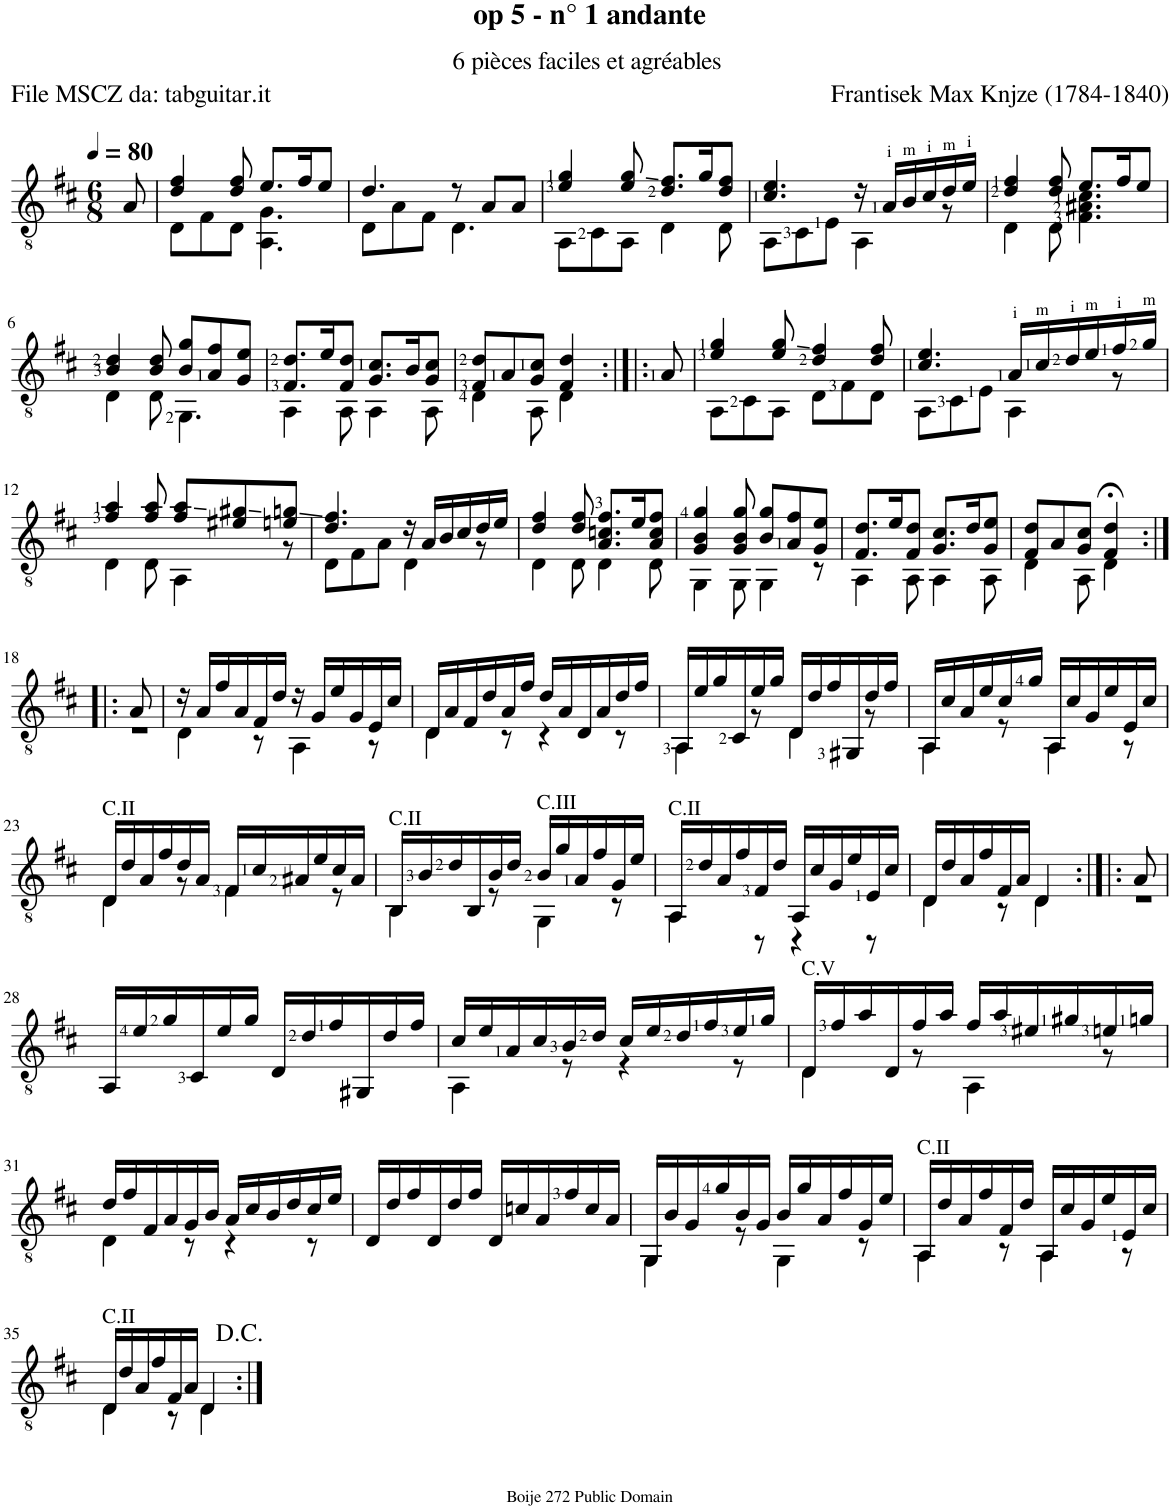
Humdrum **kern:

**kern
*part1
*staff1
*I"Guitar
*I'Guit.
*clefGv2
*k[f#c#]
*M6/8
*MM80
=
8A/
=1
*^
4d/ 4f#/	8D\L
.	8F#\
8d/ 8f#/	8D\J
8.e/L	4.AA\ 4.G\
16f#/K	.
8e/J	.
=2	=2
4.d/	8D\L
.	8A\
.	8F#\J
8r	4.D\
8A/L	.
8A/J	.
=3	=3
4e/ 4g/	8AA\L
.	8C#\
8e/ 8g/	8AA\J
8.d/ 8.f#/L	4D\
16g/K	.
8d/ 8f#/J	8D\
=4	=4
4.c#/ 4.e/	8AA\L
.	8C#\
.	8E\J
16r	4AA\
16A/LL	.
16B/	.
16c#/	.
16d/	8r
16e/JJ	.
=5	=5
4d/ 4f#/	4D\
8d/ 8f#/	8D\
8.e/L	4.F#\ 4.A#X\ 4.c#\
16f#/K	.
8e/J	.
!!LO:LB:g=z	!!
=6	=6
4B/ 4d/	4D\
8B/ 8d/	8D\
8B/ 8g/L	4.GG\
8A/ 8f#/	.
8G/ 8e/J	.
=7	=7
8.F#/ 8.d/L	4AA\
16e/K	.
8F#/ 8d/J	8AA\
8.G/ 8.c#/L	4AA\
16B/K	.
8G/ 8c#/J	8AA\
=8	=8
8F#/ 8d/L	4D\
8A/	.
8G/ 8c#/J	8AA\
4F#/ 4d/	4D\
*v	*v
=9:|!|:
8A/
=10
*^
4e/ 4g/	8AA\L
.	8C#\
8e/ 8g/	8AA\J
4d/ 4f#/	8D\L
.	8F#\
8d/ 8f#/	8D\J
=11	=11
4.c#/ 4.e/	8AA\L
.	8C#\
.	8E\J
16A/LL	4AA\
16c#/	.
16d/	.
16e/	.
16f#/	8r
16g/JJ	.
!!LO:LB:g=z	!!
=12	=12
4f#/ 4a/	4D\
8f#/ 8a/	8D\
8f#/ 8a/L	4AA\
8e#X/ 8g#X/	.
8en/ 8gn/J	8r
=13	=13
4.d/ 4.f#/	8D\L
.	8F#\
.	8A\J
16r	4D\
16A/LL	.
16B/	.
16c#/	.
16d/	8r
16e/JJ	.
=14	=14
4d/ 4f#/	4D\
8d/ 8f#/	8D\
8.A/ 8.cn/ 8.f#/L	4D\
16e/K	.
8A/ 8c/ 8f#/J	8D\
=15	=15
4G/ 4B/ 4g/	4GG\
8G/ 8B/ 8g/	8GG\
8B/ 8g/L	4GG\
8A/ 8f#/	.
8G/ 8e/J	8r
=16	=16
8.F#/ 8.d/L	4AA\
16e/K	.
8F#/ 8d/J	8AA\
8.G/ 8.c#/L	4AA\
16d/K	.
8G/ 8e/J	8AA\
=17	=17
8F#/ 8d/L	4D\
8A/	.
8G/ 8c#/J	8AA\
4F#/;< 4d/;<	4D\
!!LO:LB:g=z	!!
=18:|!|:	=18:|!|:
8A/	2.r
2ryy	.
8ryy	.
=19	=19
16r	4D\
16A/LL	.
16f#/	.
16A/	.
16F#/	8r
16d/JJ	.
16r	4AA\
16G/LL	.
16e/	.
16G/	.
16E/	8r
16c#/JJ	.
=20	=20
16D/LL	4D\
16A/	.
16F#/	.
16d/	.
16A/	8r
16f#/JJ	.
16d/LL	4r
16A/	.
16D/	.
16A/	.
16d/	8r
16f#/JJ	.
=21	=21
16AA/LL	4AA\
16e/	.
16g/	.
16C#/	.
16e/	8r
16g/JJ	.
16D/LL	4D\
16d/	.
16f#/	.
16GG#X/	.
16d/	8r
16f#/JJ	.
=22	=22
16AA/LL	4AA\
16c#/	.
16A/	.
16e/	.
16c#/	8r
16g/JJ	.
16AA/LL	4AA\
16c#/	.
16G/	.
16e/	.
16E/	8r
16c#/JJ	.
!!LO:LB:g=z	!!
=23	=23
!LO:TX:a:t=C.II	!
16D/LL	4D\
16d/	.
16A/	.
16f#/	.
16d/	8r
16A/JJ	.
16F#/LL	4F#\
16c#/	.
16A#X/	.
16e/	.
16c#/	8r
16A#/JJ	.
=24	=24
!LO:TX:a:t=C.II	!
16BB/LL	4BB\
16B/	.
16d/	.
16BB/	.
16B/	8r
16d/JJ	.
!LO:TX:a:t=C.III	!
16B/LL	4GG\
16g/	.
16A/	.
16f#/	.
16G/	8r
16e/JJ	.
=25	=25
!LO:TX:a:t=C.II	!
16AA/LL	4AA\
16d/	.
16A/	.
16f#/	.
16F#/	8r
16d/JJ	.
16AA/LL	4r
16c#/	.
16G/	.
16e/	.
16E/	8r
16c#/JJ	.
=26	=26
16D/LL	4D\
16d/	.
16A/	.
16f#/	.
16F#/	8r
16A/JJ	.
4D/	4D\
=27:|!|:	=27:|!|:
8A/	2.r
2ryy	.
8ryy	.
*v	*v
!!LO:LB:g=z
=28
16AA/LL
16e/
16g/
16C#/
16e/
16g/JJ
16D/LL
16d/
16f#/
16GG#X/
16d/
16f#/JJ
=29
*^
16c#/LL	4AA\
16e/	.
16A/	.
16c#/	.
16B/	8r
16d/JJ	.
16c#/LL	4r
16e/	.
16d/	.
16f#/	.
16e/	8r
16g/JJ	.
=30	=30
!LO:TX:a:t=C.V	!
16D/LL	4D\
16f#/	.
16a/	.
16D/	.
16f#/	8r
16a/JJ	.
16f#/LL	4AA\
16a/	.
16e#X/	.
16g#X/	.
16en/	8r
16gn/JJ	.
!!LO:LB:g=z	!!
=31	=31
16d/LL	4D\
16f#/	.
16F#/	.
16A/	.
16G/	8r
16B/JJ	.
16A/LL	4r
16c#/	.
16B/	.
16d/	.
16c#/	8r
16e/JJ	.
*v	*v
=32
16D/LL
16d/
16f#/
16D/
16d/
16f#/JJ
16D/LL
16cn/
16A/
16f#/
16c/
16A/JJ
=33
*^
16GG/LL	4GG\
16B/	.
16G/	.
16g/	.
16B/	8r
16G/JJ	.
16B/LL	4GG\
16g/	.
16A/	.
16f#/	.
16G/	8r
16e/JJ	.
=34	=34
!LO:TX:a:t=C.II	!
16AA/LL	4AA\
16d/	.
16A/	.
16f#/	.
16F#/	8r
16d/JJ	.
16AA/LL	4AA\
16c#/	.
16G/	.
16e/	.
16E/	8r
16c#/JJ	.
!!LO:LB:g=z	!!
=35	=35
!LO:TX:a:t=C.II	!
16D/LL	4D\
16d/	.
16A/	.
16f#/	.
16F#/	8r
16A/JJ	.
4D/	4D\
*v	*v
=:|!
*-
